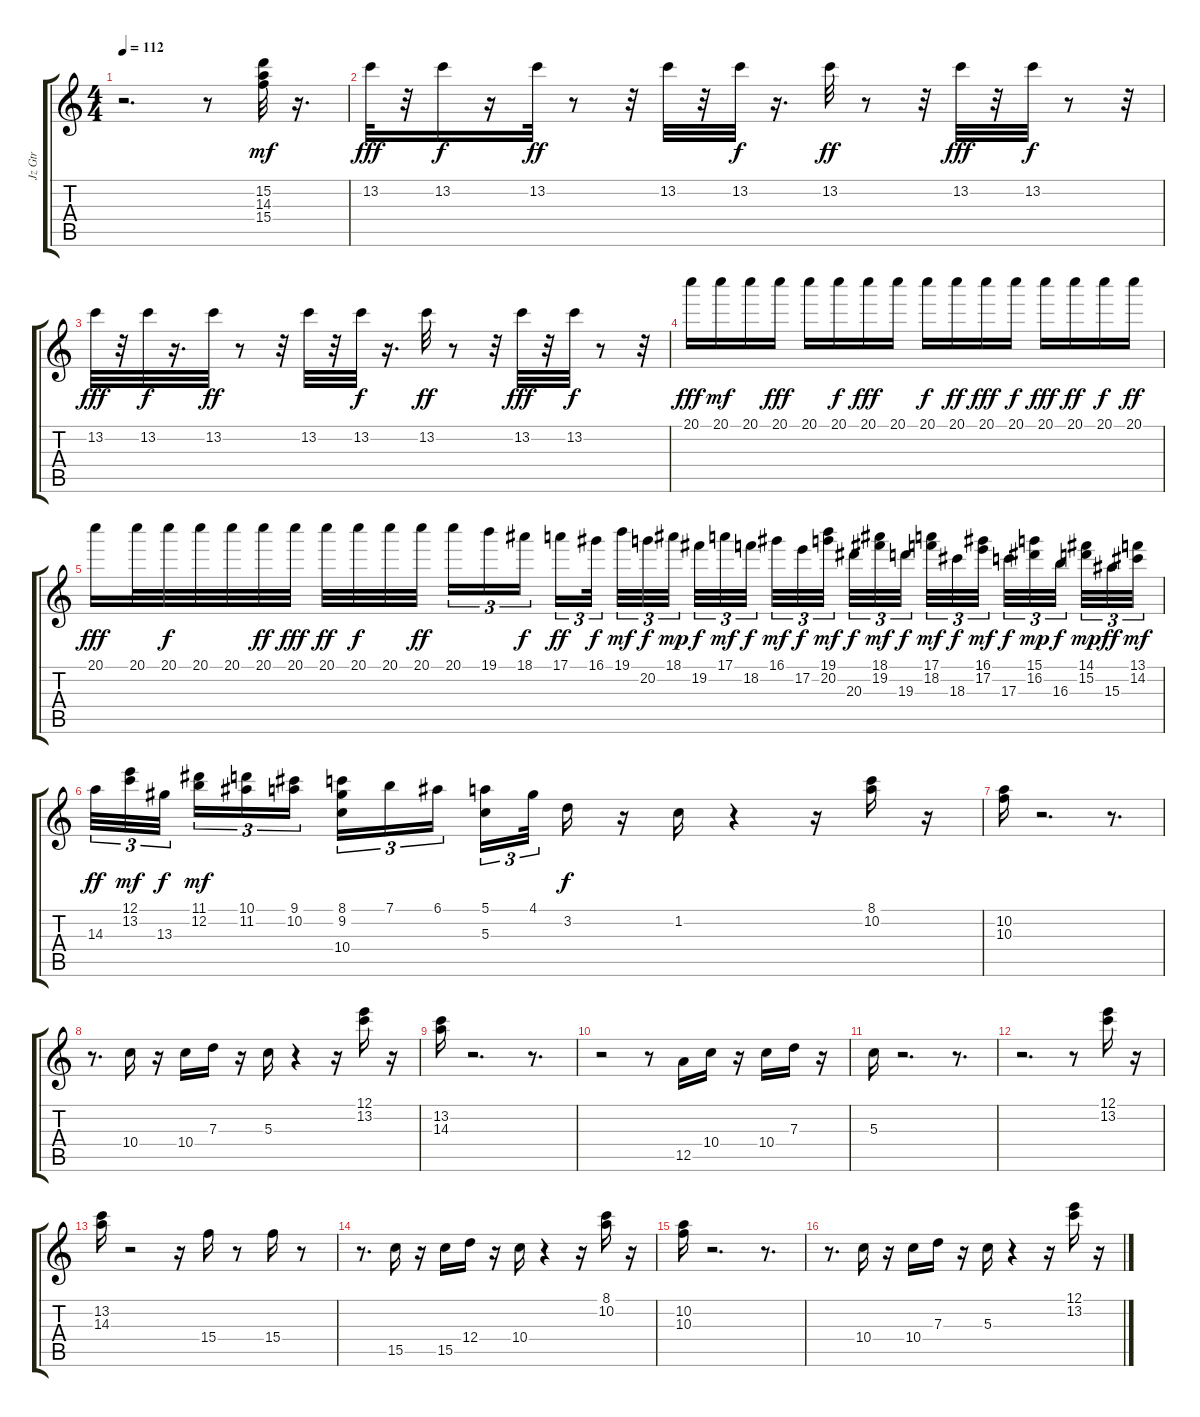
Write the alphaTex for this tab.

\track ("Jz Gtr" "Jz Gtr") {instrument electricguitarjazz}
\staff {score tabs}
\tuning (E4 B3 G3 D3 A2 E2) {hide}
\ts (4 4)
\tempo 112
\clef g2
\ks c
r.2{d dy f} r.8 (15.2 14.3 15.4).32{dy mf} r.16{d} |
13.2.32{dy fff} r.32 13.2.16{dy f} r.16 13.2.32{dy ff} r.8 r.32 13.2.32 r.32 13.2.32{dy f} r.16{d} 13.2.32{dy ff} r.8 r.32 13.2.32{dy fff} r.32 13.2.32{dy f} r.8 r.32 |
13.2.32{dy fff} r.32 13.2.32{dy f} r.16{d} 13.2.32{dy ff} r.8 r.32 13.2.32 r.32 13.2.32{dy f} r.16{d} 13.2.32{dy ff} r.8 r.32 13.2.32{dy fff} r.32 13.2.32{dy f} r.8 r.32 |
20.1.16{dy fff} 20.1.16{dy mf} 20.1.16 20.1.16{dy fff} 20.1.16 20.1.16{dy f} 20.1.16{dy fff} 20.1.16 20.1.16{dy f} 20.1.16{dy ff} 20.1.16{dy fff} 20.1.16{dy f} 20.1.16{dy fff} 20.1.16{dy ff} 20.1.16{dy f} 20.1.16{dy ff} |
20.1.16{dy fff} 20.1.32 20.1.32{dy f} 20.1.32 20.1.32 20.1.32{dy ff} 20.1.32{dy fff} 20.1.32{dy ff} 20.1.32{dy f} 20.1.32 20.1.32{dy ff} 20.1.16{tu (3 2)} 19.1.16{tu (3 2)} 18.1.16{tu (3 2) dy f} 17.1.16{tu (3 2) dy ff} 16.1.32{tu (3 2) dy f} 19.1.32{tu (3 2) dy mf} 20.2.32{tu (3 2) dy f} 18.1.32{tu (3 2) dy mp} 19.2.32{tu (3 2) dy f} 17.1.32{tu (3 2) dy mf} 18.2.32{tu (3 2) dy f} 16.1.32{tu (3 2) dy mf} 17.2.32{tu (3 2) dy f} (19.1 20.2).32{tu (3 2) dy mf} 20.3.32{tu (3 2) dy f} (18.1 19.2).32{tu (3 2) dy mf} 19.3.32{tu (3 2) dy f} (17.1 18.2).32{tu (3 2) dy mf} 18.3.32{tu (3 2) dy f} (16.1 17.2).32{tu (3 2) dy mf} 17.3.32{tu (3 2) dy f} (15.1 16.2).32{tu (3 2) dy mp} 16.3.32{tu (3 2) dy f} (14.1 15.2).32{tu (3 2) dy mp} 15.3.32{tu (3 2) dy ff} (13.1 14.2).32{tu (3 2) dy mf} |
14.3.32{tu (3 2) dy ff} (12.1 13.2).32{tu (3 2) dy mf} 13.3.32{tu (3 2) dy f} (11.1 12.2).16{tu (3 2) dy mf} (10.1 11.2).16{tu (3 2)} (9.1 10.2).16{tu (3 2)} (8.1 9.2 10.4).16{tu (3 2)} 7.1.16{tu (3 2)} 6.1.16{tu (3 2)} (5.1 5.3).16{tu (3 2)} 4.1.32{tu (3 2)} 3.2.16{dy f} r.16 1.2.16 r.4 r.16 (8.1 10.2).16 r.16 |
(10.2 10.3).16 r.2{d} r.8{d} |
r.8{d} 10.4.16 r.16 10.4.16 7.3.16 r.16 5.3.16 r.4 r.16 (12.1 13.2).16 r.16 |
(13.2 14.3).16 r.2{d} r.8{d} |
r.2 r.8 12.5.16 10.4.16 r.16 10.4.16 7.3.16 r.16 |
5.3.16 r.2{d} r.8{d} |
r.2{d} r.8 (12.1 13.2).16 r.16 |
(13.2 14.3).16 r.2 r.16 15.4.16 r.8 15.4.16 r.8 |
r.8{d} 15.5.16 r.16 15.5.16 12.4.16 r.16 10.4.16 r.4 r.16 (8.1 10.2).16 r.16 |
(10.2 10.3).16 r.2{d} r.8{d} |
r.8{d} 10.4.16 r.16 10.4.16 7.3.16 r.16 5.3.16 r.4 r.16 (12.1 13.2).16 r.16
